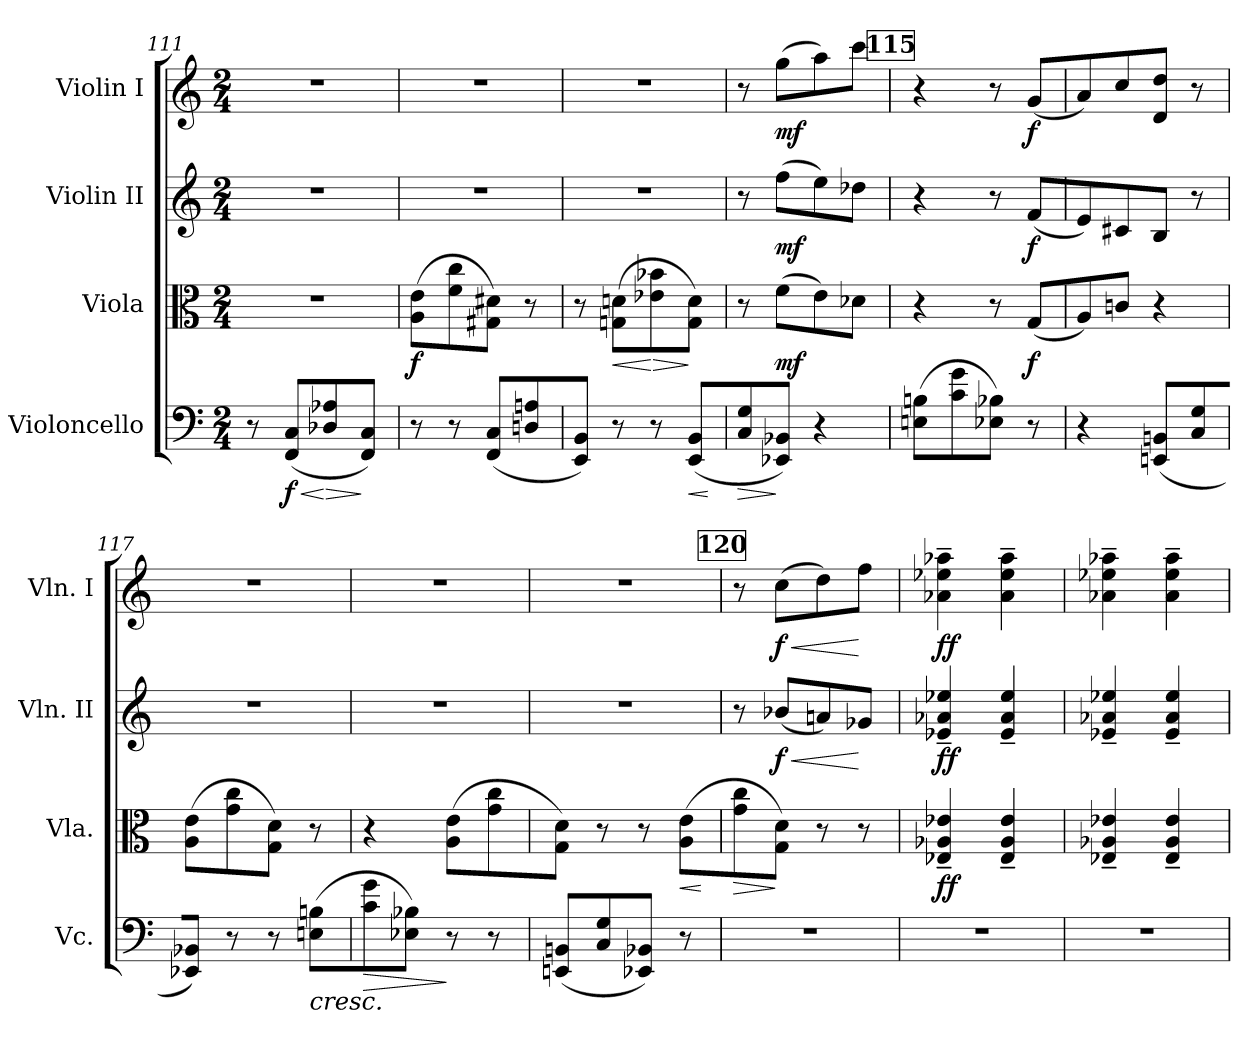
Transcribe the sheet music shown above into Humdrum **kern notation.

**kern	**dynam	**kern	**dynam	**kern	**dynam	**kern	**dynam
*part4	*part4	*part3	*part3	*part2	*part2	*part1	*part1
*staff4	*staff4	*staff3	*staff3	*staff2	*staff2	*staff1	*staff1
*I"Violoncello	*	*I"Viola	*	*I"Violin II	*	*I"Violin I	*
*I'Vc.	*	*I'Vla.	*	*I'Vln. II	*	*I'Vln. I	*
*clefF4	*	*clefC3	*	*clefG2	*	*clefG2	*
*k[]	*	*k[]	*	*k[]	*	*k[]	*
*C:	*	*C:	*	*C:	*	*C:	*
*M2/4	*	*M2/4	*	*M2/4	*	*M2/4	*
=111	=111	=111	=111	=111	=111	=111	=111
!	!	!LO:N:vis=1	!	!LO:N:vis=1	!	!LO:N:vis=1	!
8r	.	2r	.	2r	.	2r	.
!	!LO:HP:b	!	!	!	!	!	!
(8FFi/ 8CiL	< f	.	.	.	.	.	.
!	!LO:HP:n=1:b	!	!	!	!	!	!
8D-Xi/ 8A-Xi	[ >	.	.	.	.	.	.
8FFi/ 8CiJ)	]	.	.	.	.	.	.
=112	=112	=112	=112	=112	=112	=112	=112
!	!	!	!	!LO:N:vis=1	!	!LO:N:vis=1	!
8r	.	(8Ai\ 8eiL	f	2r	.	2r	.
8r	.	8fi\ 8cci	.	.	.	.	.
(8FFi/ 8CiL	.	8G#Xi\ 8d#XiJ)	.	.	.	.	.
8Dni/ 8Ani	.	8r	.	.	.	.	.
=113	=113	=113	=113	=113	=113	=113	=113
!	!	!	!	!LO:N:vis=1	!	!LO:N:vis=1	!
8EEi/ 8BBiJ)	.	8r	.	2r	.	2r	.
!	!	!	!LO:HP:b	!	!	!	!
8r	.	(8Gni\ 8dniL	<	.	.	.	.
!	!	!	!LO:HP:n=1:b	!	!	!	!
8r	.	8e-Xi\ 8b-Xi	[ >	.	.	.	.
!	!LO:HP:b	!	!	!	!	!	!
(8EEi/ 8BBiL	<	8Gi\ 8diJ)	]	.	.	.	.
.	[	.	.	.	.	.	.
=114	=114	=114	=114	=114	=114	=114	=114
!	!LO:HP:b	!	!	!	!	!	!
8Ci/ 8Gi	>	8r	.	8r	.	8r	.
8EE-Xi/ 8BB-XiJ)	]	(8fi\L	mf	(8ffi\L	mf	(8ggi\L	mf
4r	.	8ei\)	.	8eei\)	.	8aai\)	.
.	.	8d-Xi\J	.	8dd-Xi\J	.	8ccci\J	.
!!LO:LB:g=z
!!LO:REH:place=s1:B:color=#000000:enc=box:fs=15.7124:t=115
=115	=115	=115	=115	=115	=115	=115	=115
(8Eni\ 8BniL	.	4r	.	4r	.	4r	.
8ci\ 8gi	.	.	.	.	.	.	.
8E-Xi\ 8B-XiJ)	.	8r	.	8r	.	8r	.
8r	.	(8Gi/L	f	(8fi/L	f	(8gi/L	f
=116	=116	=116	=116	=116	=116	=116	=116
4r	.	8Ai/)	.	8ei/)	.	8ai/)	.
.	.	8cni/J	.	8c#Xi/	.	8cci/	.
(8EEni/ 8BBniL	.	4r	.	8Bi/J	.	8di/ 8ddiJ	.
8Ci/ 8Gi	.	.	.	8r	.	8r	.
=117	=117	=117	=117	=117	=117	=117	=117
!	!	!	!	!LO:N:vis=1	!	!LO:N:vis=1	!
8EE-Xi/ 8BB-XiJ)	.	(8Ai\ 8eiL	.	2r	.	2r	.
8r	.	8gi\ 8cci	.	.	.	.	.
8r	.	8Gi\ 8diJ)	.	.	.	.	.
!	!LO:HP:b	!	!	!	!	!	!
(8Eni\ 8BniL	<	8r	.	.	.	.	.
=118	=118	=118	=118	=118	=118	=118	=118
!	!LO:HP:b	!	!	!LO:N:vis=1	!	!LO:N:vis=1	!
8ci\ 8gi	>	4r	.	2r	.	2r	.
8E-Xi\ 8B-XiJ)	[	.	.	.	.	.	.
8r	]	(8Ai\ 8eiL	.	.	.	.	.
8r	.	8gi\ 8cci	.	.	.	.	.
=119	=119	=119	=119	=119	=119	=119	=119
!	!	!	!	!LO:N:vis=1	!	!LO:N:vis=1	!
(8EEni/ 8BBniL	.	8Gi\ 8diJ)	.	2r	.	2r	.
8Ci/ 8Gi	.	8r	.	.	.	.	.
8EE-Xi/ 8BB-XiJ)	.	8r	.	.	.	.	.
!	!	!	!LO:HP:b	!	!	!	!
8r	.	(8Ai\ 8eiL	<	.	.	.	.
.	.	.	[	.	.	.	.
!!LO:REH:place=s1:B:color=#000000:enc=box:fs=15.7124:t=120
=120	=120	=120	=120	=120	=120	=120	=120
!LO:N:vis=1	!	!	!LO:HP:b	!	!	!	!
2r	.	8gi\ 8cci	>	8r	.	8r	.
!	!	!	!	!	!LO:HP:b	!	!LO:HP:b
.	.	8Gi\ 8diJ)	]	(8b-Xi/L	< f	(8cci\L	< f
.	.	8r	.	8ani/)	.	8ddi\)	.
.	.	8r	.	8g-Xi/J	[	8ffi\J	[
=121	=121	=121	=121	=121	=121	=121	=121
!LO:N:vis=1	!	!	!	!	!	!	!
2r	.	4E-Xi/~ 4A-Xi~ 4e-Xi~	ff	4e-Xi/~ 4a-Xi~ 4ee-Xi~	ff	4a-Xi\~ 4ee-Xi~ 4aa-Xi~	ff
.	.	4E-i/~ 4A-i~ 4e-i~	.	4e-i/~ 4a-i~ 4ee-i~	.	4a-i\~ 4ee-i~ 4aa-i~	.
=122	=122	=122	=122	=122	=122	=122	=122
!LO:N:vis=1	!	!	!	!	!	!	!
2r	.	4E-Xi/~ 4A-Xi~ 4e-Xi~	.	4e-Xi/~ 4a-Xi~ 4ee-Xi~	.	4a-Xi\~ 4ee-Xi~ 4aa-Xi~	.
.	.	4E-i/~ 4A-i~ 4e-i~	.	4e-i/~ 4a-i~ 4ee-i~	.	4a-i\~ 4ee-i~ 4aa-i~	.
=	=	=	=	=	=	=	=
*-	*-	*-	*-	*-	*-	*-	*-
